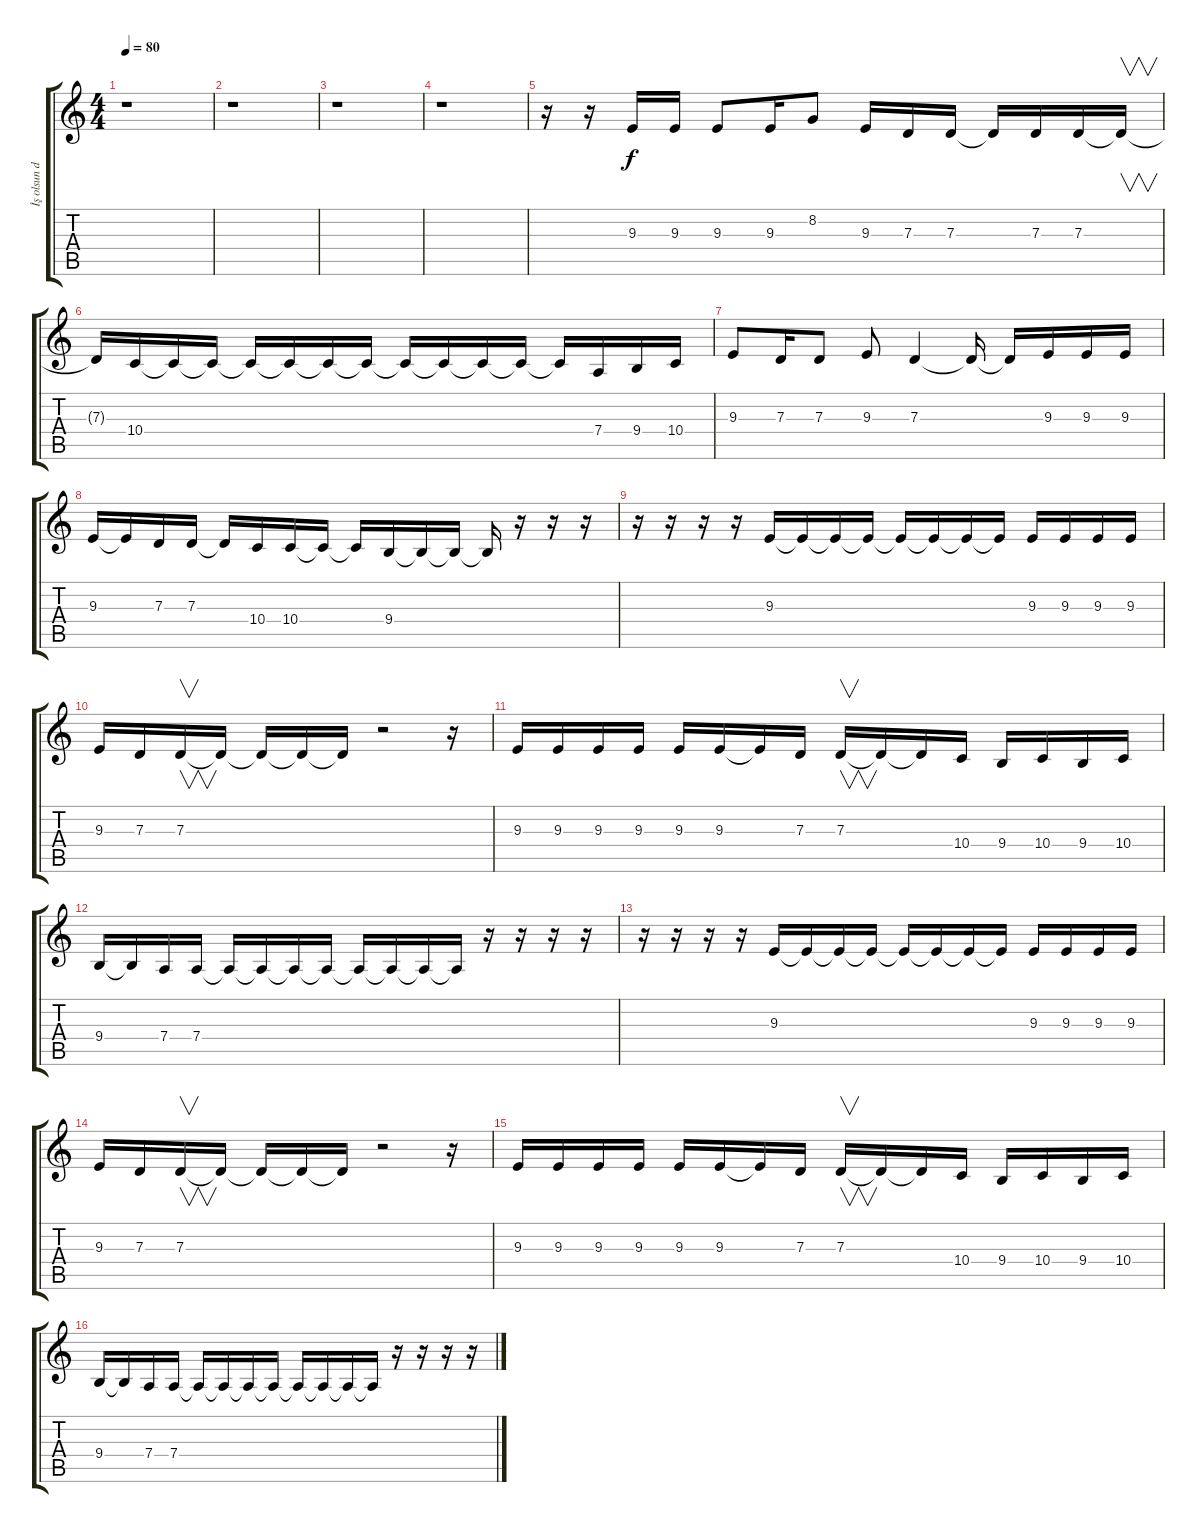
\track ("İş olsun diye :)" "İş olsun d") {instrument tenorsax}
\staff {score tabs}
\tuning (E4 B3 G3 D3 A2 E2) {hide}
\ts (4 4)
\tempo 80
\clef g2
\ks c
r.1{dy f} |
r.1 |
r.1 |
r.1 |
r.16 r.16 9.3.16 9.3.16 9.3.8 9.3.16 8.2.8 9.3.16 7.3.16 7.3.16 7.3{t}.16 7.3.16 7.3.16 7.3{t}.16{v} |
7.3{t}.16 10.4.16 10.4{t}.16 10.4{t}.16 10.4{t}.16 10.4{t}.16 10.4{t}.16 10.4{t}.16 10.4{t}.16 10.4{t}.16 10.4{t}.16 10.4{t}.16 10.4{t}.16 7.4.16 9.4.16 10.4.16 |
9.3.8 7.3.16 7.3.8 9.3.8 7.3.4 7.3{t}.16 7.3{t}.16 9.3.16 9.3.16 9.3.16 |
9.3.16 9.3{t}.16 7.3.16 7.3.16 7.3{t}.16 10.4.16 10.4.16 10.4{t}.16 10.4{t}.16 9.4.16 9.4{t}.16 9.4{t}.16 9.4{t}.16 r.16 r.16 r.16 |
r.16 r.16 r.16 r.16 9.3.16 9.3{t}.16 9.3{t}.16 9.3{t}.16 9.3{t}.16 9.3{t}.16 9.3{t}.16 9.3{t}.16 9.3.16 9.3.16 9.3.16 9.3.16 |
9.3.16 7.3.16 7.3.16{v} 7.3{t}.16 7.3{t}.16 7.3{t}.16 7.3{t}.16 r.2 r.16 |
9.3.16 9.3.16 9.3.16 9.3.16 9.3.16 9.3.16 9.3{t}.16 7.3.16 7.3.16{v} 7.3{t}.16 7.3{t}.16 10.4.16 9.4.16 10.4.16 9.4.16 10.4.16 |
9.4.16 9.4{t}.16 7.4.16 7.4.16 7.4{t}.16 7.4{t}.16 7.4{t}.16 7.4{t}.16 7.4{t}.16 7.4{t}.16 7.4{t}.16 7.4{t}.16 r.16 r.16 r.16 r.16 |
r.16 r.16 r.16 r.16 9.3.16 9.3{t}.16 9.3{t}.16 9.3{t}.16 9.3{t}.16 9.3{t}.16 9.3{t}.16 9.3{t}.16 9.3.16 9.3.16 9.3.16 9.3.16 |
9.3.16 7.3.16 7.3.16{v} 7.3{t}.16 7.3{t}.16 7.3{t}.16 7.3{t}.16 r.2 r.16 |
9.3.16 9.3.16 9.3.16 9.3.16 9.3.16 9.3.16 9.3{t}.16 7.3.16 7.3.16{v} 7.3{t}.16 7.3{t}.16 10.4.16 9.4.16 10.4.16 9.4.16 10.4.16 |
9.4.16 9.4{t}.16 7.4.16 7.4.16 7.4{t}.16 7.4{t}.16 7.4{t}.16 7.4{t}.16 7.4{t}.16 7.4{t}.16 7.4{t}.16 7.4{t}.16 r.16 r.16 r.16 r.16
